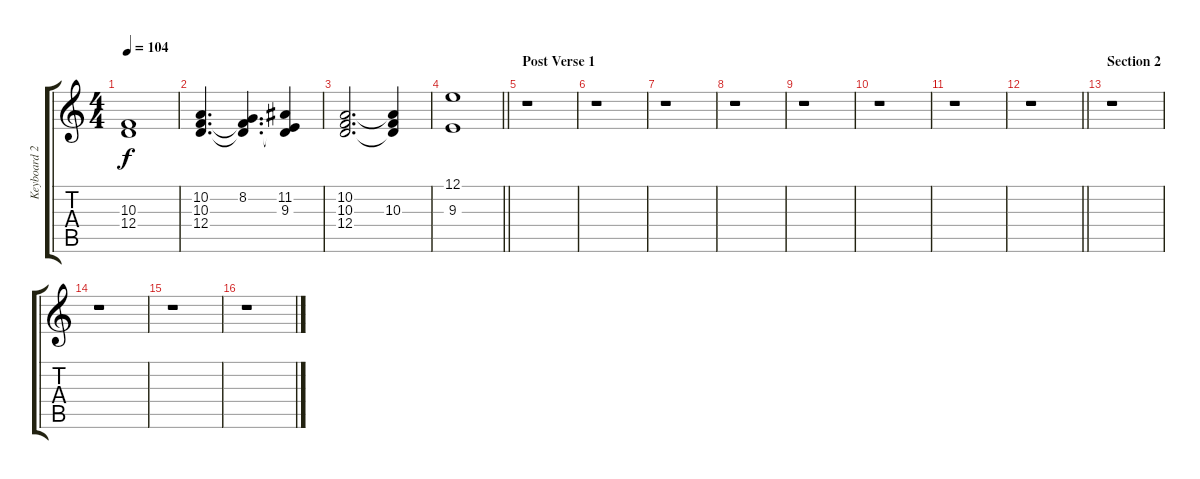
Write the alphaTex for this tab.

\track ("Keyboard 2 (Church Organ)" "Keyboard 2") {instrument churchorgan}
\staff {score tabs}
\tuning (E4 B3 G3 D3 A2 E2) {hide}
\ts (4 4)
\tempo 104
\clef g2
\ks c
(10.3 12.4).1{dy f} |
(10.2 10.3 12.4).4{d} (8.2 10.3{t} 12.4{t}).4{d} (11.2 9.3 12.4{t}).4 |
(10.2 10.3 12.4).2{d} (10.2{t} 10.3 12.4{t}).4 |
\barLineRight lightlight
(12.1 9.3).1 |
\section ("" "Post Verse 1")
r.1 |
r.1 |
r.1 |
r.1 |
r.1 |
r.1 |
r.1 |
\barLineRight lightlight
r.1 |
\section ("" "Section 2")
r.1 |
r.1 |
r.1 |
r.1
